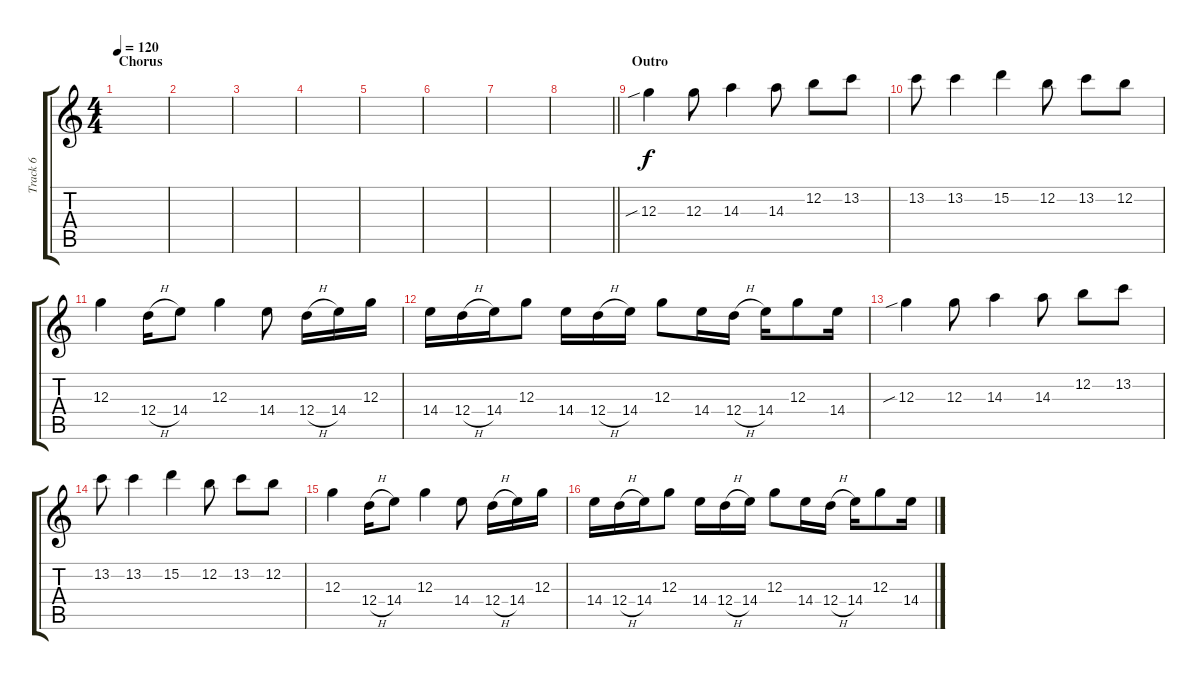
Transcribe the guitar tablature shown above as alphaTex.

\track ("Track 6" "Track 6") {instrument distortionguitar}
\staff {score tabs}
\tuning (E4 B3 G3 D3 A2 E2) {hide}
\ts (4 4)
\section ("" "Chorus")
\tempo 120
\clef g2
\ks c
|
|
|
|
|
|
|
\barLineRight lightlight
|
\section ("" "Outro")
12.3{sib}.4 12.3.8 14.3.4 14.3.8 12.2.8 13.2.8 |
13.2.8 13.2.4 15.2.4 12.2.8 13.2.8 12.2.8 |
12.3.4 12.4{h}.16 14.4.8 12.3.4 14.4.8 12.4{h}.16 14.4.16 12.3.16 |
14.4.16 12.4{h}.16 14.4.16 12.3.8 14.4.16 12.4{h}.16 14.4.16 12.3.8 14.4.16 12.4{h}.16 14.4.16 12.3.8 14.4.16 |
12.3{sib}.4 12.3.8 14.3.4 14.3.8 12.2.8 13.2.8 |
13.2.8 13.2.4 15.2.4 12.2.8 13.2.8 12.2.8 |
12.3.4 12.4{h}.16 14.4.8 12.3.4 14.4.8 12.4{h}.16 14.4.16 12.3.16 |
14.4.16 12.4{h}.16 14.4.16 12.3.8 14.4.16 12.4{h}.16 14.4.16 12.3.8 14.4.16 12.4{h}.16 14.4.16 12.3.8 14.4{ss}.16
